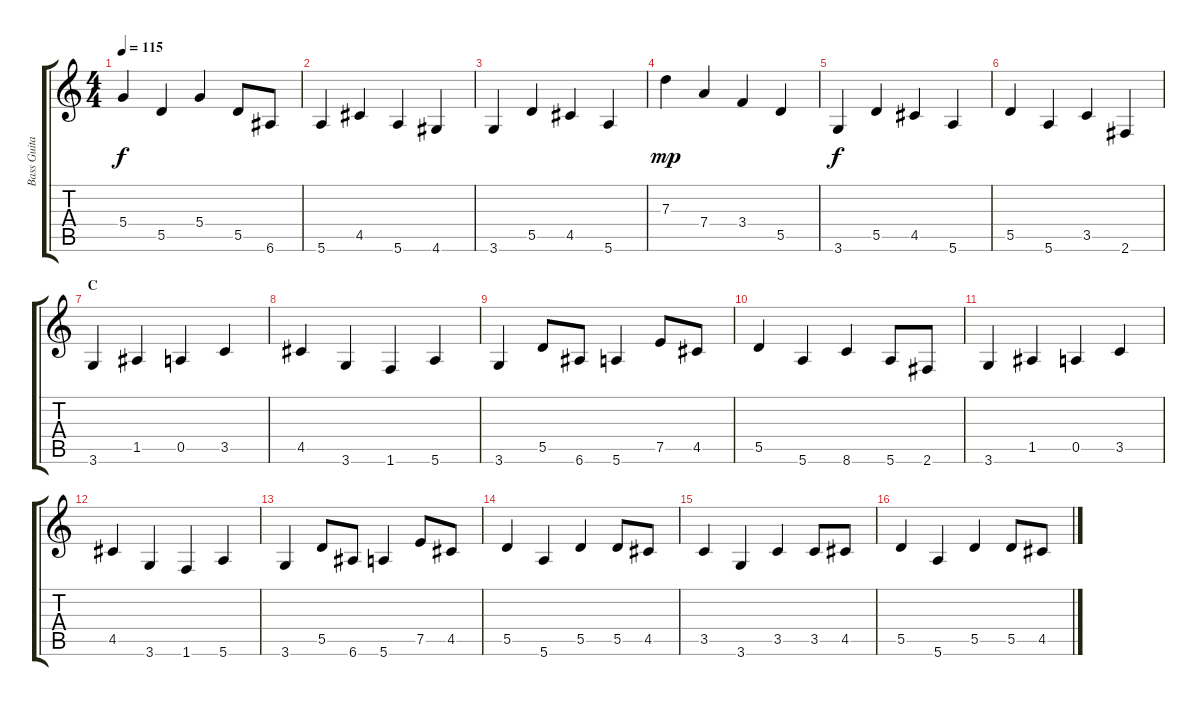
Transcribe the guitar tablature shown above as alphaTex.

\track ("Bass Guitar" "Bass Guita") {instrument acousticbass}
\staff {score tabs}
\tuning (E4 B3 G3 D3 A2 E2) {hide}
\ts (4 4)
\tempo 115
\clef g2
\ks c
5.4.4{dy f} 5.5.4 5.4.4 5.5.8 6.6.8 |
5.6.4 4.5.4 5.6.4 4.6.4 |
3.6.4 5.5.4 4.5.4 5.6.4 |
7.3.4{dy mp} 7.4.4 3.4.4 5.5.4 |
3.6.4{dy f} 5.5.4 4.5.4 5.6.4 |
5.5.4 5.6.4 3.5.4 2.6.4 |
\section ("" "C")
3.6.4 1.5.4 0.5.4 3.5.4 |
4.5.4 3.6.4 1.6.4 5.6.4 |
3.6.4 5.5.8 6.6.8 5.6.4 7.5.8 4.5.8 |
5.5.4 5.6.4 8.6.4 5.6.8 2.6.8 |
3.6.4 1.5.4 0.5.4 3.5.4 |
4.5.4 3.6.4 1.6.4 5.6.4 |
3.6.4 5.5.8 6.6.8 5.6.4 7.5.8 4.5.8 |
5.5.4 5.6.4 5.5.4 5.5.8 4.5.8 |
3.5.4 3.6.4 3.5.4 3.5.8 4.5.8 |
5.5.4 5.6.4 5.5.4 5.5.8 4.5.8
